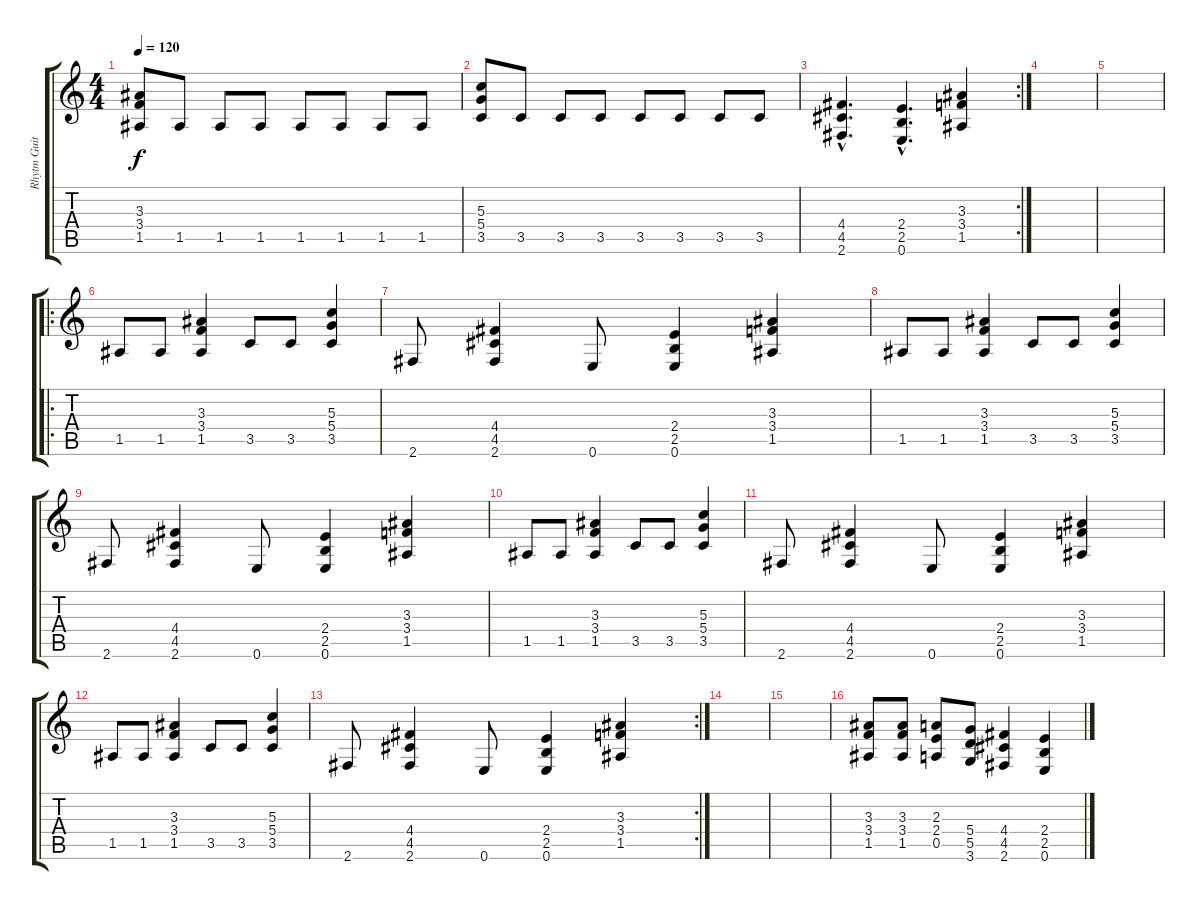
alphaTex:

\track ("Rhytm Guitar" "Rhytm Guit") {instrument distortionguitar}
\staff {score tabs}
\tuning (E4 B3 G3 D3 A2 E2) {hide}
\ts (4 4)
\tempo 120
\clef g2
\ks c
(3.3 3.4 1.5).8{dy f} 1.5.8 1.5.8 1.5.8 1.5.8 1.5.8 1.5.8 1.5.8 |
(5.3 5.4 3.5).8 3.5.8 3.5.8 3.5.8 3.5.8 3.5.8 3.5.8 3.5.8 |
\rc 2
(4.4{hac} 4.5{hac} 2.6{hac}).4{d} (2.4{hac} 2.5{hac} 0.6{hac}).4{d} (3.3 3.4 1.5).4 |
|
|
\ro
1.5.8 1.5.8 (3.3 3.4 1.5).4 3.5.8 3.5.8 (5.3 5.4 3.5).4 |
2.6.8 (4.4 4.5 2.6).4 0.6.8 (2.4 2.5 0.6).4 (3.3 3.4 1.5).4 |
1.5.8 1.5.8 (3.3 3.4 1.5).4 3.5.8 3.5.8 (5.3 5.4 3.5).4 |
2.6.8 (4.4 4.5 2.6).4 0.6.8 (2.4 2.5 0.6).4 (3.3 3.4 1.5).4 |
1.5.8 1.5.8 (3.3 3.4 1.5).4 3.5.8 3.5.8 (5.3 5.4 3.5).4 |
2.6.8 (4.4 4.5 2.6).4 0.6.8 (2.4 2.5 0.6).4 (3.3 3.4 1.5).4 |
1.5.8 1.5.8 (3.3 3.4 1.5).4 3.5.8 3.5.8 (5.3 5.4 3.5).4 |
\rc 2
2.6.8 (4.4 4.5 2.6).4 0.6.8 (2.4 2.5 0.6).4 (3.3 3.4 1.5).4 |
|
|
(3.3 3.4 1.5).8 (3.3 3.4 1.5).8 (2.3 2.4 0.5).8 (5.4 5.5 3.6).8 (4.4 4.5 2.6).4 (2.4 2.5 0.6).4
